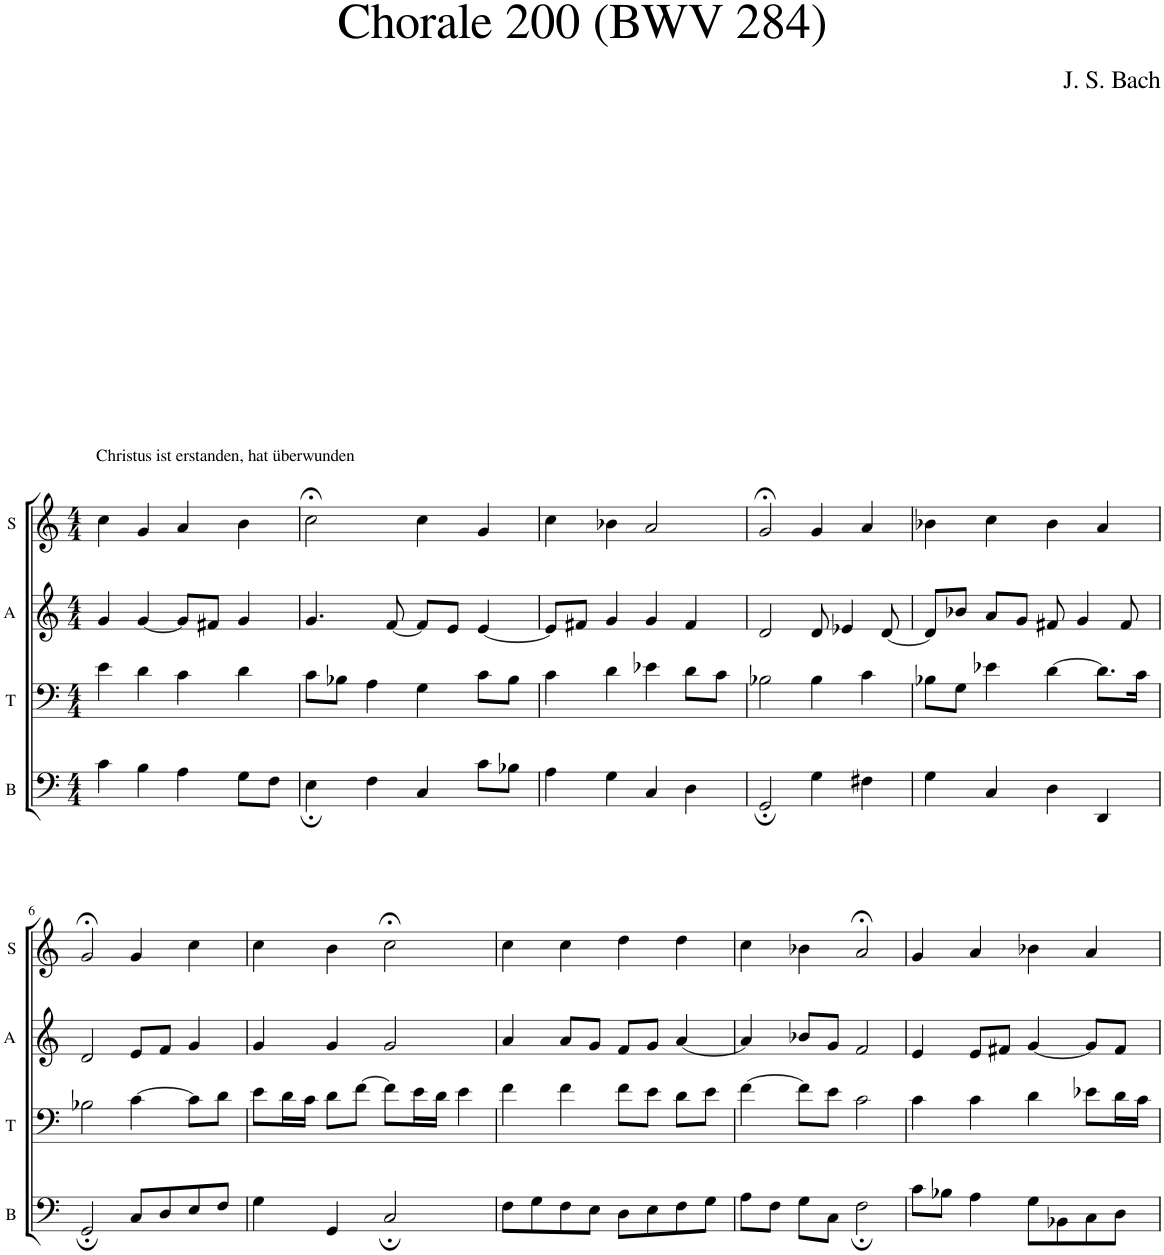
**kern	**kern	**kern	**kern
*part4	*part3	*part2	*part1
*staff4	*staff3	*staff2	*staff1
*I"B	*I"T	*I"A	*I"S
*I'B	*I'T	*I'A	*I'S
*clefF4	*clefF4	*clefG2	*clefG2
*k[]	*k[]	*k[]	*k[]
*M4/4	*M4/4	*M4/4	*M4/4
=1	=1	=1	=1
!	!	!	!LO:TX:a:t=Christus ist erstanden, hat überwunden
4c\	4e\	4g/	4cc\
4B\	4d\	[4g/	4g/
4A\	4c\	8g/L]	4a/
.	.	8f#X/J	.
8G\L	4d\	4g/	4b\
8F\J	.	.	.
=2	=2	=2	=2
4E;\	8c\L	4.g/	2cc;<\
.	8B-X\J	.	.
4F\	4A\	.	.
.	.	[8f/	.
4C/	4G\	8f/L]	4cc\
.	.	8e/J	.
8c\L	8c\L	[4e/	4g/
8B-X\J	8B-\J	.	.
=3	=3	=3	=3
4A\	4c\	8e/L]	4cc\
.	.	8f#X/J	.
4G\	4d\	4g/	4b-X\
4C/	4e-X\	4g/	2a/
4D\	8d\L	4f#/	.
.	8c\J	.	.
=4	=4	=4	=4
2GG;/	2B-X\	2d/	2g;</
4G\	4B-\	8d/	4g/
.	.	4e-X/	.
4F#X\	4c\	.	4a/
.	.	[8d/	.
=5	=5	=5	=5
4G\	8B-X\L	8d/L]	4b-X\
.	8G\J	8b-X/J	.
4C/	4e-X\	8a/L	4cc\
.	.	8g/J	.
4D\	[4d\	8f#X/	4b-\
.	.	4g/	.
4DD/	8.d\L]	.	4a/
.	.	8f#/	.
.	16c\Jk	.	.
!!LO:LB:g=z
=6	=6	=6	=6
2GG;/	2B-X\	2d/	2g;</
8C/L	[4c\	8e/L	4g/
8D/	.	8f/J	.
8E/	8c\L]	4g/	4cc\
8F/J	8d\J	.	.
=7	=7	=7	=7
4G\	8e\L	4g/	4cc\
.	16d\L	.	.
.	16c\JJ	.	.
4GG/	8d\L	4g/	4b\
.	[8f\J	.	.
2C;/	8f\L]	2g/	2cc;<\
.	16e\L	.	.
.	16d\JJ	.	.
.	4e\	.	.
=8	=8	=8	=8
8F\L	4f\	4a/	4cc\
8G\	.	.	.
8F\	4f\	8a/L	4cc\
8E\J	.	8g/J	.
8D\L	8f\L	8f/L	4dd\
8E\	8e\J	8g/J	.
8F\	8d\L	[4a/	4dd\
8G\J	8e\J	.	.
=9	=9	=9	=9
8A\L	[4f\	4a/]	4cc\
8F\J	.	.	.
8G\L	8f\L]	8b-X/L	4b-X\
8C\J	8e\J	8g/J	.
2F;\	2c\	2f/	2a;</
=10	=10	=10	=10
8c\L	4c\	4e/	4g/
8B-X\J	.	.	.
4A\	4c\	8e/L	4a/
.	.	8f#X/J	.
8G\L	4d\	[4g/	4b-X\
8BB-X\	.	.	.
8C\	8e-X\L	8g/L]	4a/
8D\J	16d\L	8f#/J	.
.	16c\JJ	.	.
=	=	=	=
*-	*-	*-	*-
